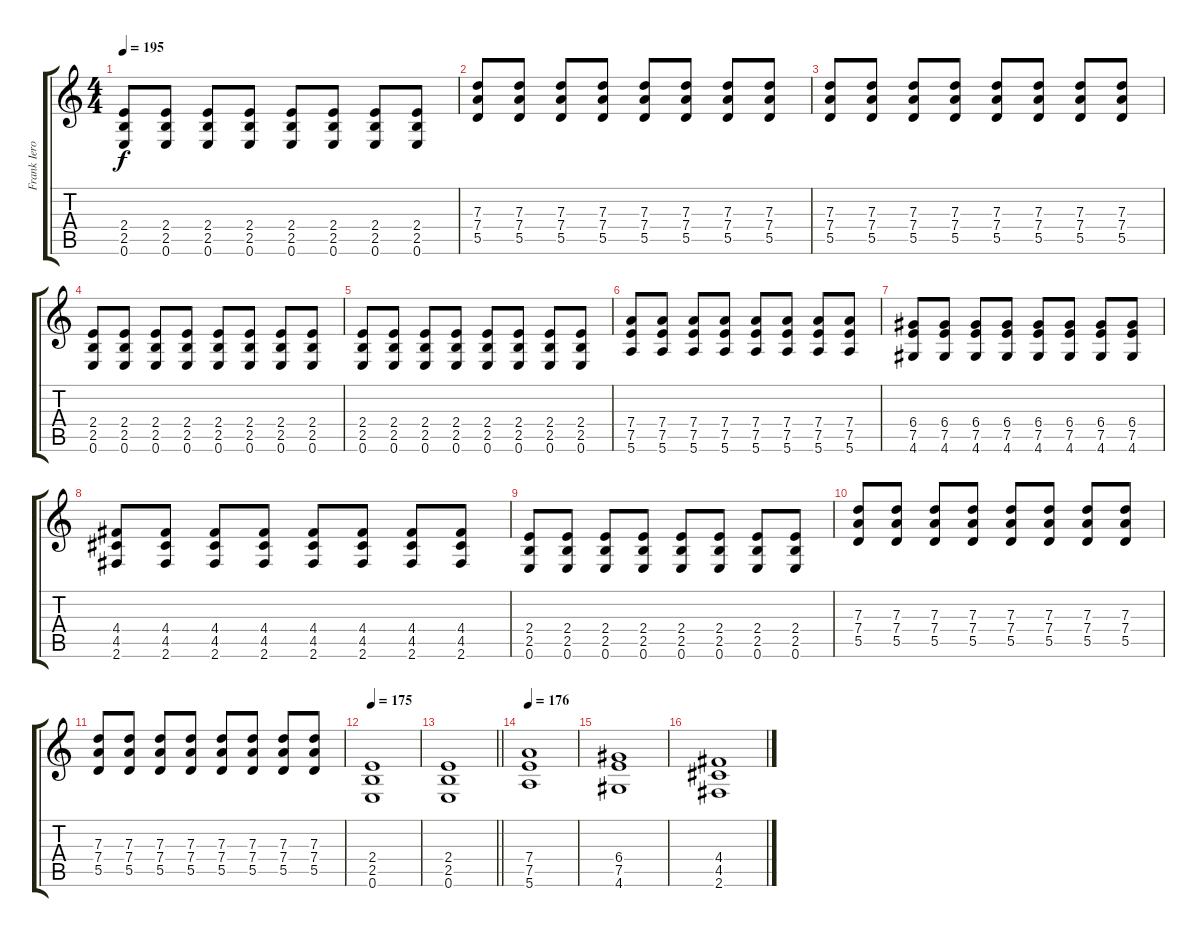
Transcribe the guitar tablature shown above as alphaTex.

\track ("Frank Iero [Rhythm Guitar]" "Frank Iero") {instrument overdrivenguitar}
\staff {score tabs}
\tuning (E4 B3 G3 D3 A2 E2) {hide}
\ts (4 4)
\tempo 195
\clef g2
\ks c
(2.4 2.5 0.6).8{dy f} (2.4 2.5 0.6).8 (2.4 2.5 0.6).8 (2.4 2.5 0.6).8 (2.4 2.5 0.6).8 (2.4 2.5 0.6).8 (2.4 2.5 0.6).8 (2.4 2.5 0.6).8 |
(7.3 7.4 5.5).8 (7.3 7.4 5.5).8 (7.3 7.4 5.5).8 (7.3 7.4 5.5).8 (7.3 7.4 5.5).8 (7.3 7.4 5.5).8 (7.3 7.4 5.5).8 (7.3 7.4 5.5).8 |
(7.3 7.4 5.5).8 (7.3 7.4 5.5).8 (7.3 7.4 5.5).8 (7.3 7.4 5.5).8 (7.3 7.4 5.5).8 (7.3 7.4 5.5).8 (7.3 7.4 5.5).8 (7.3 7.4 5.5).8 |
(2.4 2.5 0.6).8 (2.4 2.5 0.6).8 (2.4 2.5 0.6).8 (2.4 2.5 0.6).8 (2.4 2.5 0.6).8 (2.4 2.5 0.6).8 (2.4 2.5 0.6).8 (2.4 2.5 0.6).8 |
(2.4 2.5 0.6).8 (2.4 2.5 0.6).8 (2.4 2.5 0.6).8 (2.4 2.5 0.6).8 (2.4 2.5 0.6).8 (2.4 2.5 0.6).8 (2.4 2.5 0.6).8 (2.4 2.5 0.6).8 |
(7.4 7.5 5.6).8 (7.4 7.5 5.6).8 (7.4 7.5 5.6).8 (7.4 7.5 5.6).8 (7.4 7.5 5.6).8 (7.4 7.5 5.6).8 (7.4 7.5 5.6).8 (7.4 7.5 5.6).8 |
(6.4 7.5 4.6).8 (6.4 7.5 4.6).8 (6.4 7.5 4.6).8 (6.4 7.5 4.6).8 (6.4 7.5 4.6).8 (6.4 7.5 4.6).8 (6.4 7.5 4.6).8 (6.4 7.5 4.6).8 |
(4.4 4.5 2.6).8 (4.4 4.5 2.6).8 (4.4 4.5 2.6).8 (4.4 4.5 2.6).8 (4.4 4.5 2.6).8 (4.4 4.5 2.6).8 (4.4 4.5 2.6).8 (4.4 4.5 2.6).8 |
(2.4 2.5 0.6).8 (2.4 2.5 0.6).8 (2.4 2.5 0.6).8 (2.4 2.5 0.6).8 (2.4 2.5 0.6).8 (2.4 2.5 0.6).8 (2.4 2.5 0.6).8 (2.4 2.5 0.6).8 |
(7.3 7.4 5.5).8 (7.3 7.4 5.5).8 (7.3 7.4 5.5).8 (7.3 7.4 5.5).8 (7.3 7.4 5.5).8 (7.3 7.4 5.5).8 (7.3 7.4 5.5).8 (7.3 7.4 5.5).8 |
(7.3 7.4 5.5).8 (7.3 7.4 5.5).8 (7.3 7.4 5.5).8 (7.3 7.4 5.5).8 (7.3 7.4 5.5).8 (7.3 7.4 5.5).8 (7.3 7.4 5.5).8 (7.3 7.4 5.5).8 |
\tempo 175
(2.4 2.5 0.6).1 |
\barLineRight lightlight
(2.4 2.5 0.6).1 |
\tempo 176
(7.4 7.5 5.6).1 |
(6.4 7.5 4.6).1 |
(4.4 4.5 2.6).1
